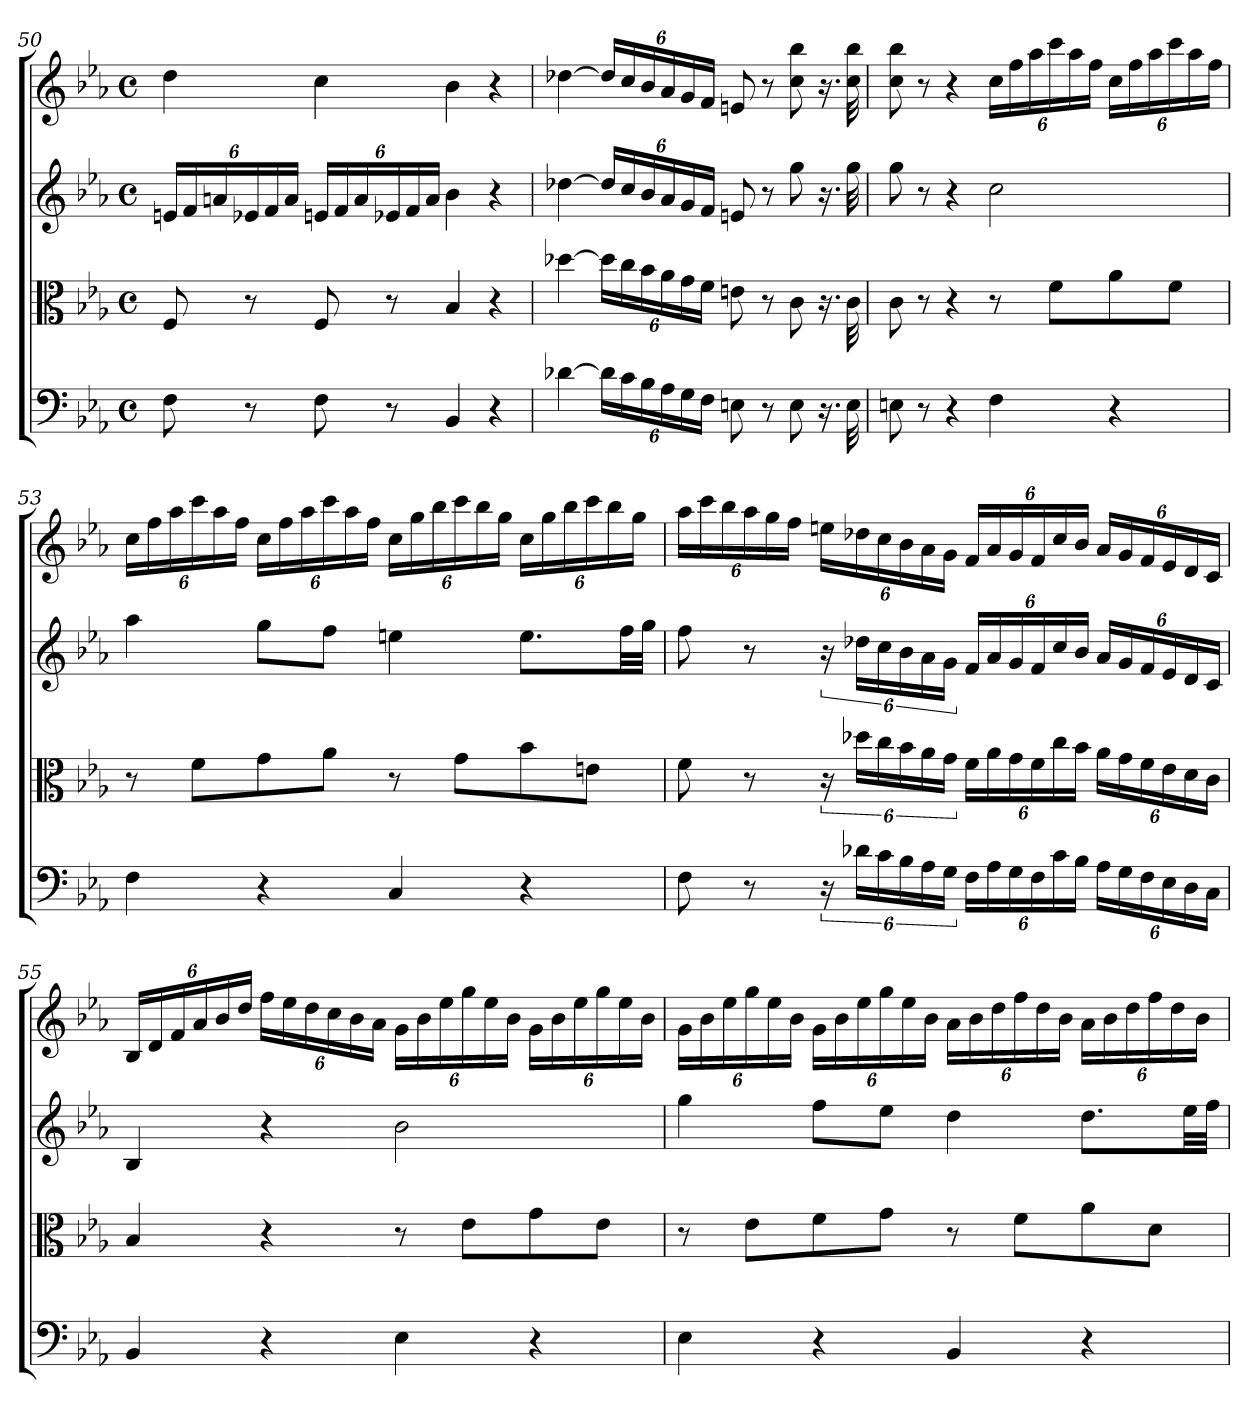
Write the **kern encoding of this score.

**kern	**kern	**kern	**kern
*part4	*part3	*part2	*part1
*staff4	*staff3	*staff2	*staff1
*clefF4	*clefC3	*clefG2	*clefG2
*k[b-e-a-]	*k[b-e-a-]	*k[b-e-a-]	*k[b-e-a-]
*c:	*c:	*c:	*c:
*M4/4	*M4/4	*M4/4	*M4/4
*met(c)	*met(c)	*met(c)	*met(c)
=50	=50	=50	=50
8F\	8F/	24en/LL	4dd\
.	.	24f/	.
.	.	24an/	.
8r	8r	24e-X/	.
.	.	24f/	.
.	.	24a/JJ	.
8F\	8F/	24en/LL	4cc\
.	.	24f/	.
.	.	24a/	.
8r	8r	24e-X/	.
.	.	24f/	.
.	.	24a/JJ	.
4BB-/	4B-/	4b-\	4b-\
4r	4r	4r	4r
=51	=51	=51	=51
[4d-X\	[4dd-X\	[4dd-X\	[4dd-X\
24d-\LL]	24dd-\LL]	24dd-/LL]	24dd-/LL]
24c\	24cc\	24cc/	24cc/
24B-\	24b-\	24b-/	24b-/
24A-\	24a-\	24a-/	24a-/
24G\	24g\	24g/	24g/
24F\JJ	24f\JJ	24f/JJ	24f/JJ
8En\	8en\	8en/	8en/
8r	8r	8r	8r
8E\	8c\	8gg\	8cc\ 8bb-\
16.r	16.r	16.r	16.r
32E\	32c\	32gg\	32cc\ 32bb-\
=52	=52	=52	=52
8En\	8c\	8gg\	8cc\ 8bb-\
8r	8r	8r	8r
4r	4r	4r	4r
4F\	8r	2cc\	24cc\LL
.	.	.	24ff\
.	.	.	24aa-\
.	8f\L	.	24ccc\
.	.	.	24aa-\
.	.	.	24ff\JJ
4r	8a-\	.	24cc\LL
.	.	.	24ff\
.	.	.	24aa-\
.	8f\J	.	24ccc\
.	.	.	24aa-\
.	.	.	24ff\JJ
=53	=53	=53	=53
4F\	8r	4aa-\	24cc\LL
.	.	.	24ff\
.	.	.	24aa-\
.	8f\L	.	24ccc\
.	.	.	24aa-\
.	.	.	24ff\JJ
4r	8g\	8gg\L	24cc\LL
.	.	.	24ff\
.	.	.	24aa-\
.	8a-\J	8ff\J	24ccc\
.	.	.	24aa-\
.	.	.	24ff\JJ
4C/	8r	4een\	24cc\LL
.	.	.	24gg\
.	.	.	24bb-\
.	8g\L	.	24ccc\
.	.	.	24bb-\
.	.	.	24gg\JJ
4r	8b-\	8.ee\L	24cc\LL
.	.	.	24gg\
.	.	.	24bb-\
.	8en\J	.	24ccc\
.	.	.	24bb-\
.	.	32ff\LL	.
.	.	.	24gg\JJ
.	.	32gg\JJJ	.
=54	=54	=54	=54
8F\	8f\	8ff\	24aa-\LL
.	.	.	24ccc\
.	.	.	24bb-\
8r	8r	8r	24aa-\
.	.	.	24gg\
.	.	.	24ff\JJ
24r	24r	24r	24een\LL
24d-X\LL	24dd-X\LL	24dd-X\LL	24dd-X\
24c\	24cc\	24cc\	24cc\
24B-\	24b-\	24b-\	24b-\
24A-\	24a-\	24a-\	24a-\
24G\JJ	24g\JJ	24g\JJ	24g\JJ
24F\LL	24f\LL	24f/LL	24f/LL
24A-\	24a-\	24a-/	24a-/
24G\	24g\	24g/	24g/
24F\	24f\	24f/	24f/
24c\	24cc\	24cc/	24cc/
24B-\JJ	24b-\JJ	24b-/JJ	24b-/JJ
24A-\LL	24a-\LL	24a-/LL	24a-/LL
24G\	24g\	24g/	24g/
24F\	24f\	24f/	24f/
24E-\	24e-\	24e-/	24e-/
24D\	24d\	24d/	24d/
24C\JJ	24c\JJ	24c/JJ	24c/JJ
=55	=55	=55	=55
4BB-/	4B-/	4B-/	24B-/LL
.	.	.	24d/
.	.	.	24f/
.	.	.	24a-/
.	.	.	24b-/
.	.	.	24dd/JJ
4r	4r	4r	24ff\LL
.	.	.	24ee-\
.	.	.	24dd\
.	.	.	24cc\
.	.	.	24b-\
.	.	.	24a-\JJ
4E-\	8r	2b-\	24g\LL
.	.	.	24b-\
.	.	.	24ee-\
.	8e-\L	.	24gg\
.	.	.	24ee-\
.	.	.	24b-\JJ
4r	8g\	.	24g\LL
.	.	.	24b-\
.	.	.	24ee-\
.	8e-\J	.	24gg\
.	.	.	24ee-\
.	.	.	24b-\JJ
=56	=56	=56	=56
4E-\	8r	4gg\	24g\LL
.	.	.	24b-\
.	.	.	24ee-\
.	8e-\L	.	24gg\
.	.	.	24ee-\
.	.	.	24b-\JJ
4r	8f\	8ff\L	24g\LL
.	.	.	24b-\
.	.	.	24ee-\
.	8g\J	8ee-\J	24gg\
.	.	.	24ee-\
.	.	.	24b-\JJ
4BB-/	8r	4dd\	24a-\LL
.	.	.	24b-\
.	.	.	24dd\
.	8f\L	.	24ff\
.	.	.	24dd\
.	.	.	24b-\JJ
4r	8a-\	8.dd\L	24a-\LL
.	.	.	24b-\
.	.	.	24dd\
.	8d\J	.	24ff\
.	.	.	24dd\
.	.	32ee-\LL	.
.	.	.	24b-\JJ
.	.	32ff\JJJ	.
=	=	=	=
*-	*-	*-	*-
